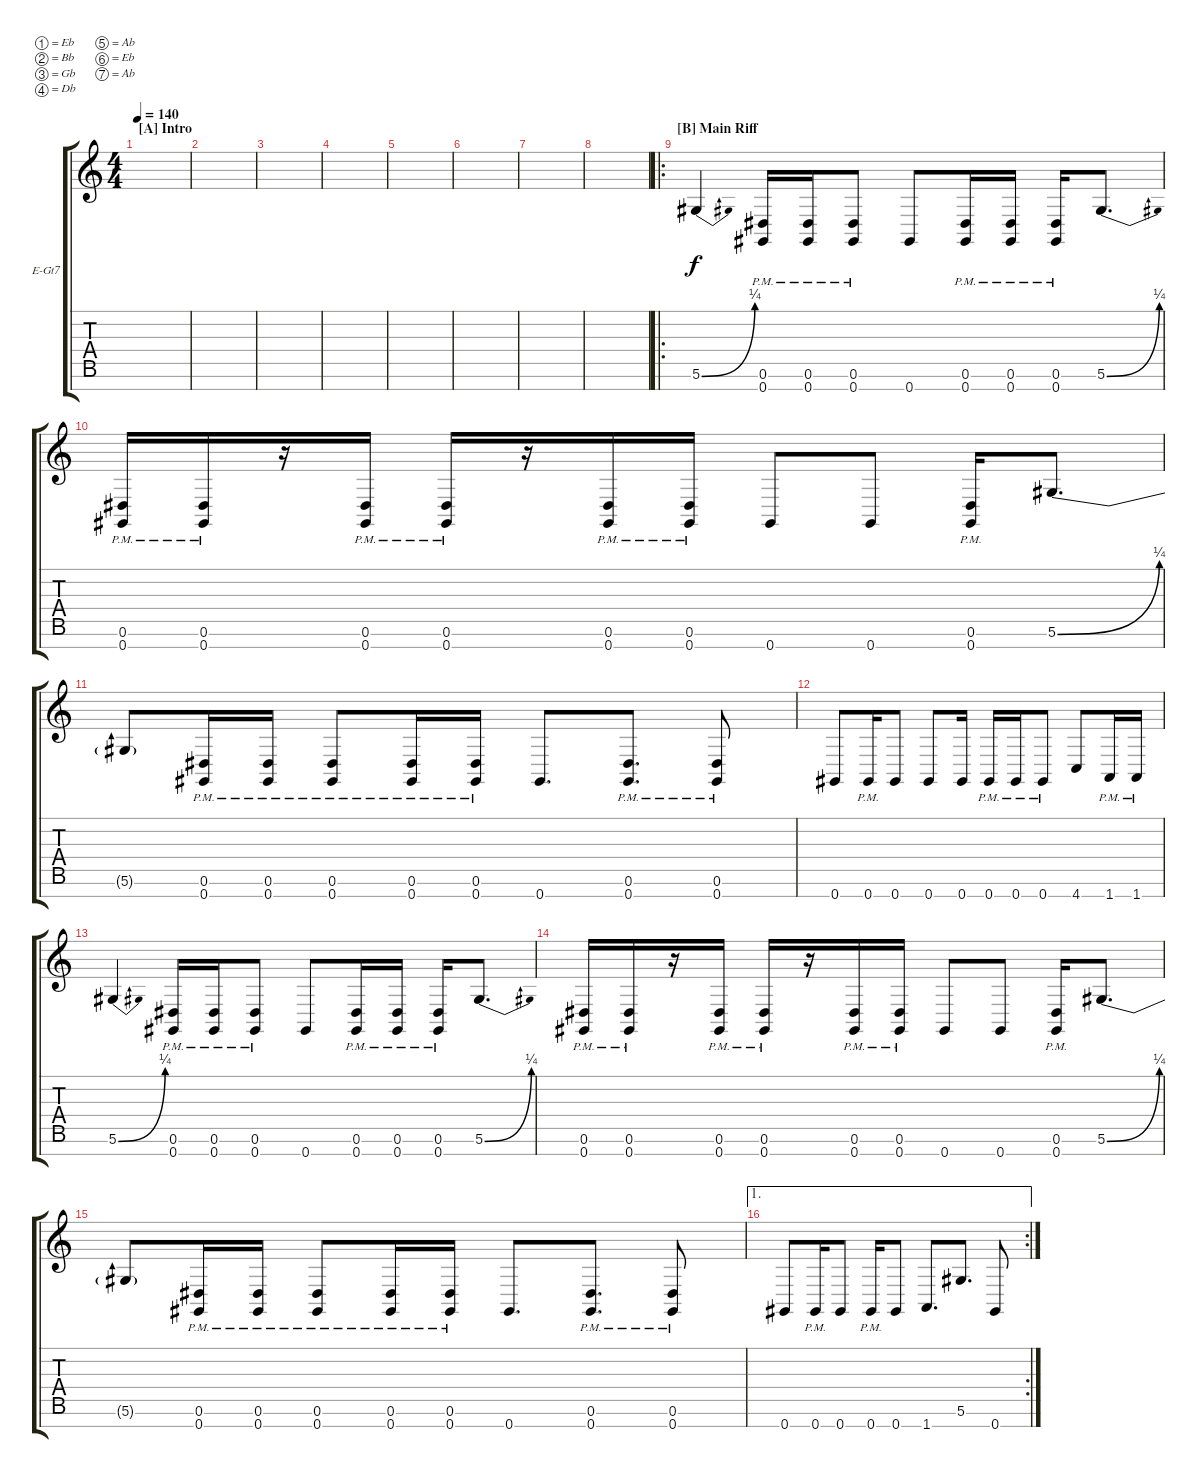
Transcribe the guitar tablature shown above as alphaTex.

\bracketExtendMode groupsimilarinstruments
\firstSystemTrackNameOrientation horizontal
\otherSystemsTrackNameOrientation horizontal
\track ("Left Guitar" "E-Gt7") {instrument distortionguitar}
\staff {score tabs}
\tuning (Eb4 Bb3 Gb3 Db3 Ab2 Eb2 Ab1)
\ts (4 4)
\section ("A" "Intro")
\tempo 140
\clef g2
\ks c
|
|
|
|
|
|
|
|
\ro
\section ("B" "Main Riff")
5.6{be (bend 0 0 59.4 1)}.4 (0.7{pm} 0.6{pm}).16 (0.7{pm} 0.6{pm}).16 (0.7{pm} 0.6{pm}).8 0.7.8 (0.7{pm} 0.6{pm}).16 (0.7{pm} 0.6{pm}).16 (0.7{pm} 0.6{pm}).16 5.6{be (bend 0 0 59.4 1)}.8{d} |
(0.7{pm} 0.6{pm}).16 (0.7{pm} 0.6{pm}).16 r.16 (0.7{pm} 0.6{pm}).16 (0.7{pm} 0.6{pm}).16 r.16 (0.7{pm} 0.6{pm}).16 (0.7{pm} 0.6{pm}).16 0.7.8 0.7.8 (0.7{pm} 0.6{pm}).16 5.6{be (bend 0 0 60 1)}.8{d} |
5.6{t}.8 (0.7{pm} 0.6{pm}).16 (0.7{pm} 0.6{pm}).16 (0.7{pm} 0.6{pm}).8 (0.7{pm} 0.6{pm}).16 (0.7{pm} 0.6{pm}).16 0.7.8{d} (0.7{pm} 0.6{pm}).8{d} (0.7{pm} 0.6{pm}).8 |
0.7.8 0.7{pm}.16 0.7.8 0.7.8 0.7.16 0.7{pm}.16 0.7{pm}.16 0.7{pm}.8 4.7.8 1.7{pm}.16 1.7{pm}.16 |
5.6{be (bend 0 0 59.4 1)}.4 (0.7{pm} 0.6{pm}).16 (0.7{pm} 0.6{pm}).16 (0.7{pm} 0.6{pm}).8 0.7.8 (0.7{pm} 0.6{pm}).16 (0.7{pm} 0.6{pm}).16 (0.7{pm} 0.6{pm}).16 5.6{be (bend 0 0 59.4 1)}.8{d} |
(0.7{pm} 0.6{pm}).16 (0.7{pm} 0.6{pm}).16 r.16 (0.7{pm} 0.6{pm}).16 (0.7{pm} 0.6{pm}).16 r.16 (0.7{pm} 0.6{pm}).16 (0.7{pm} 0.6{pm}).16 0.7.8 0.7.8 (0.7{pm} 0.6{pm}).16 5.6{be (bend 0 0 60 1)}.8{d} |
5.6{t}.8 (0.7{pm} 0.6{pm}).16 (0.7{pm} 0.6{pm}).16 (0.7{pm} 0.6{pm}).8 (0.7{pm} 0.6{pm}).16 (0.7{pm} 0.6{pm}).16 0.7.8{d} (0.7{pm} 0.6{pm}).8{d} (0.7{pm} 0.6{pm}).8 |
\ae 1
\rc 2
0.7.8 0.7{pm}.16 0.7.8 0.7{pm}.16 0.7.8 1.7.8{d} 5.6.8{d} 0.7.8
